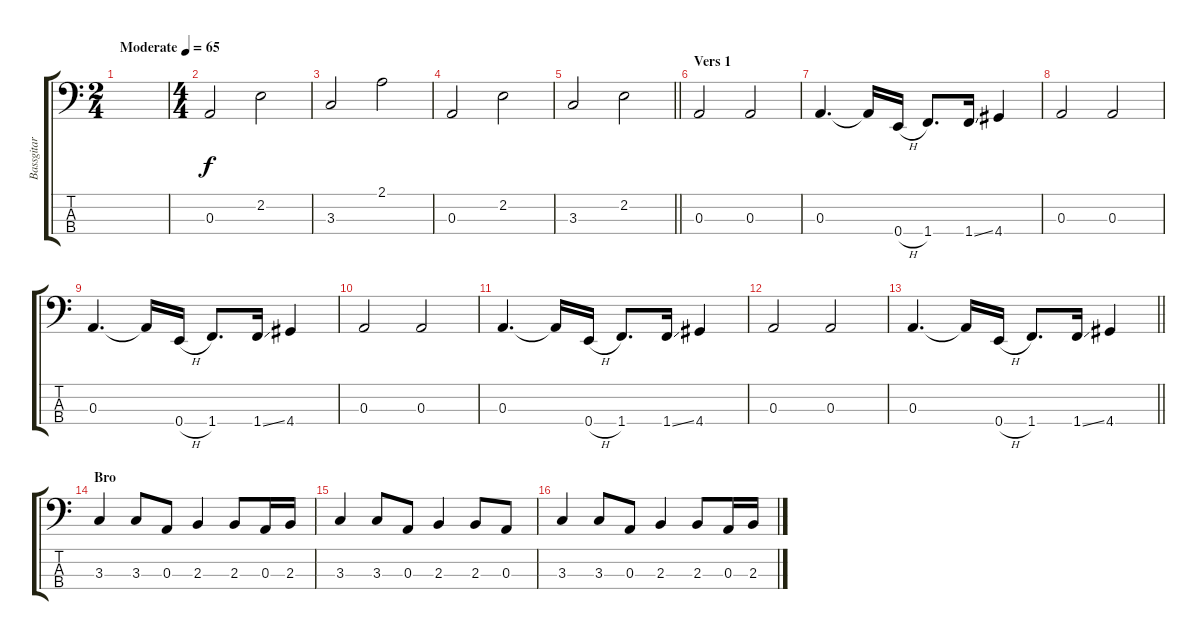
\track ("Bassgitar" "Bassgitar") {instrument electricbasspick}
\staff {score tabs}
\tuning (G2 D2 A1 E1) {hide}
\ts (2 4)
\tempo (65 "Moderate")
\clef f4
\ks c
|
\ts (4 4)
0.3.2{volume 12 instrument fretlessbass} 2.2.2 |
3.3.2 2.1.2 |
0.3.2 2.2.2 |
\barLineRight lightlight
3.3.2 2.2.2 |
\section ("" "Vers 1")
0.3.2 0.3.2 |
0.3.4{d} 0.3{t}.16 0.4{h}.16 1.4.8{d} 1.4{ss}.16 4.4.4 |
0.3.2 0.3.2 |
0.3.4{d} 0.3{t}.16 0.4{h}.16 1.4.8{d} 1.4{ss}.16 4.4.4 |
0.3.2 0.3.2 |
0.3.4{d} 0.3{t}.16 0.4{h}.16 1.4.8{d} 1.4{ss}.16 4.4.4 |
0.3.2 0.3.2 |
\barLineRight lightlight
0.3.4{d} 0.3{t}.16 0.4{h}.16 1.4.8{d} 1.4{ss}.16 4.4.4 |
\section ("" "Bro")
3.3.4 3.3.8 0.3.8 2.3.4 2.3.8 0.3.16 2.3.16 |
3.3.4 3.3.8 0.3.8 2.3.4 2.3.8 0.3.8 |
3.3.4 3.3.8 0.3.8 2.3.4 2.3.8 0.3.16 2.3.16
